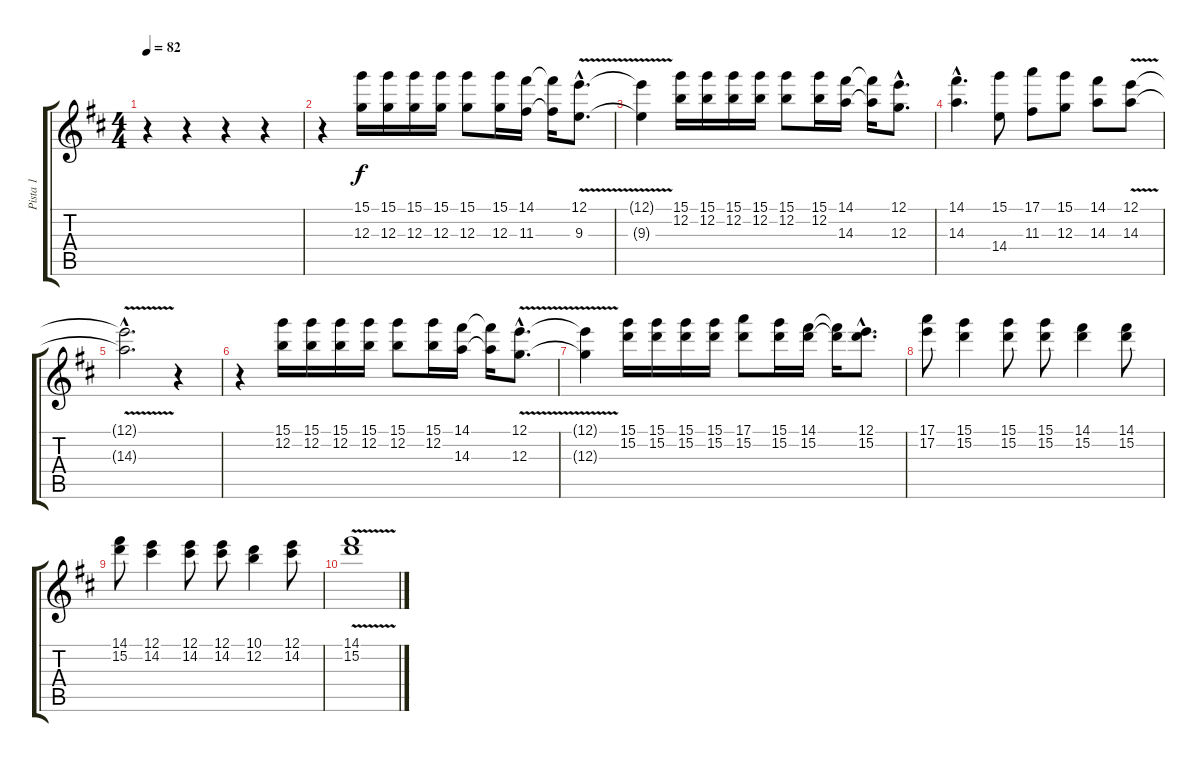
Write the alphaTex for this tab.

\track ("Pista 1" "Pista 1") {instrument distortionguitar}
\staff {score tabs}
\tuning (E4 B3 G3 D3 A2 E2) {hide}
\ts (4 4)
\tempo 82
\clef g2
\ks d
r.4{dy f instrument distortionguitar} r.4 r.4 r.4 |
r.4 (15.1 12.3).16 (15.1 12.3).16 (15.1 12.3).16 (15.1 12.3).16 (15.1 12.3).8 (15.1 12.3).16 (14.1 11.3).16 (14.1{t} 11.3{t}).16 (12.1{v hac} 9.3{v hac}).8{d} |
(12.1{t} 9.3{t}).4 (15.1 12.2).16 (15.1 12.2).16 (15.1 12.2).16 (15.1 12.2).16 (15.1 12.2).8 (15.1 12.2).16 (14.1 14.3).16 (14.1{t} 14.3{t}).16 (12.1{hac} 12.3{hac}).8{d} |
(14.1{hac} 14.3{hac}).4{d} (15.1 14.4).8 (17.1 11.3).8 (15.1 12.3).8 (14.1 14.3).8 (12.1{v} 14.3).8 |
(12.1{hac t} 14.3{hac t}).2{d} r.4 |
r.4 (15.1 12.2).16 (15.1 12.2).16 (15.1 12.2).16 (15.1 12.2).16 (15.1 12.2).8 (15.1 12.2).16 (14.1 14.3).16 (14.1{t} 14.3{t}).16 (12.1{v hac} 12.3{hac}).8{d} |
(12.1{t} 12.3{t}).4 (15.1 15.2).16 (15.1 15.2).16 (15.1 15.2).16 (15.1 15.2).16 (17.1 15.2).8 (15.1 15.2).16 (14.1 15.2).16 (14.1{t} 15.2{t}).16 (12.1{hac} 15.2{hac}).8{d} |
(17.1 17.2).8 (15.1 15.2).4 (15.1 15.2).8 (15.1 15.2).8 (14.1 15.2).4 (14.1 15.2).8 |
(14.1 15.2).8 (12.1 14.2).4 (12.1 14.2).8 (12.1 14.2).8 (10.1 12.2).4 (12.1 14.2).8 |
(14.1{v} 15.2).1{volume 1}
